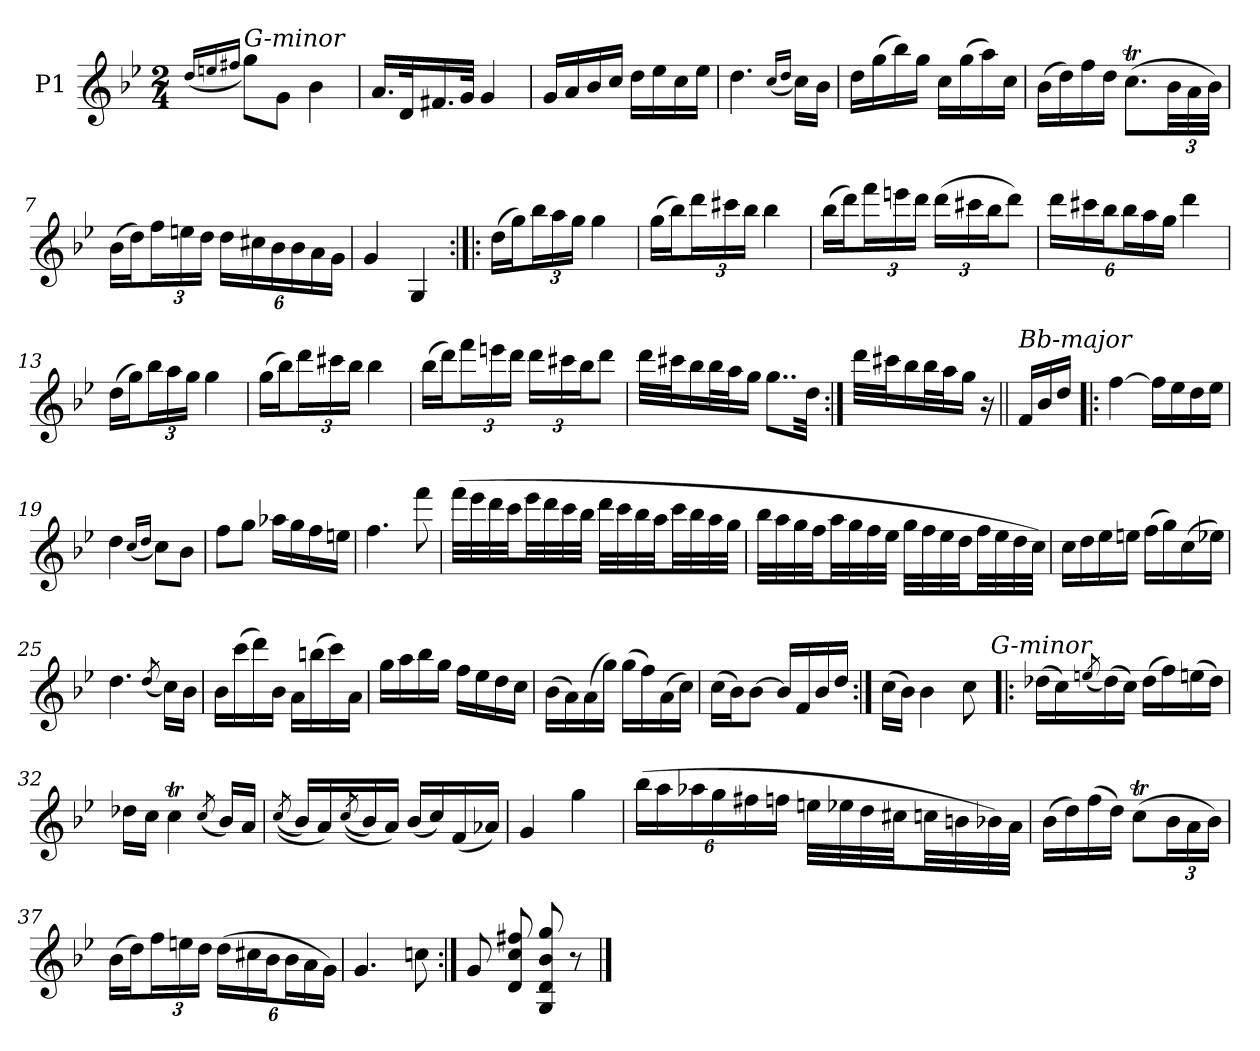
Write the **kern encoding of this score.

**kern
*part1
*staff1
*I"P1
*clefG2
*k[b-e-]
*g:
*M2/4
=1
(16qqdd/LL
16qqeen/
16qqff#X/JJ
!LO:TX:a:i:t=G-minor
8ggL)
8gJ
4b-
=2
16.aLL
32dK
16.f#X
32gJJk
4g
=3
16gLL
16a
16b-
16ccJJ
16ddLL
16ee-
16cc
16ee-JJ
=4
4.dd
(16qqcc/LL
16qqdd/JJ
16ccLL)
16b-JJ
=5
16ddLL
(16gg
16bb-)
16ggJJ
16ccLL
(16gg
16aa)
16ccJJ
=6
(16b-LL
16dd)
16ff
16ddJJ
(8.ccTL
48b-LL
48a
48b-JJJ)
=7
(16b-LL
16ddJ)
24ffL
24een
24ddJJ
24ddLL
24cc#X
24b-
24b-
24a
24gJJ
=8
4g
4G
=9:|!|:
(16ddLL
16ggJ)
24bb-L
24aa
24ggJJ
4gg
=10
(16ggLL
16bb-J)
24dddL
24ccc#X
24bb-JJ
4bb-
=11
(16bb-LL
16dddJ)
24fffL
24eeen
24dddJJ
(24dddLL
24ccc#X
24bb-J
8dddJ)
=12
24dddLL
24ccc#X
24bb-J
24bb-L
24aa
24ggJJ
4ddd
=13
(16ddLL
16ggJ)
24bb-L
24aa
24ggJJ
4gg
=14
(16ggLL
16bb-J)
24dddL
24ccc#X
24bb-JJ
4bb-
=15
(16bb-LL
16dddJ)
24fffL
24eeen
24dddJJ
24dddLL
24ccc#X
24bb-J
8dddJ
=16
32dddLLL
32ccc#XJ
16bb-
32bb-L
32aaJ
16ggJJ
8..ggL
32ddJkk
=:|!
32dddLLL
32ccc#XJ
16bb-
32bb-L
32aaJ
16ggJJ
16r
=17||
!LO:TX:a:i:t=Bb-major
16fLL
16b-
16ddJJ
=18!|:
[4ff
16ffLL]
16ee-
16dd
16ee-JJ
=19
4dd
(16qqcc/LL
16qqdd/JJ
8ccL)
8b-J
=20
8ffL
8ggJ
16aa-XLL
16gg
16ff
16eenJJ
=21
4.ff
8fff
=22
(32fffLLL
32eee-
32ddd
32cccJJ
32eee-LL
32ddd
32ccc
32bb-JJJ
32dddLLL
32ccc
32bb-
32aaJJ
32cccLL
32bb-
32aa
32ggJJJ
=23
32bb-LLL
32aa
32gg
32ffJJ
32aaLL
32gg
32ff
32ee-JJJ
32ggLLL
32ff
32ee-
32ddJJ
32ffLL
32ee-
32dd
32ccJJJ)
=24
16ccLL
16dd
16ee-
16eenJJ
(16ffLL
16gg)
(16cc
16ee-XJJ)
=25
4.dd
(8qdd/
16ccLL)
16b-JJ
=26
16b-LL
(16ccc
16ddd)
16b-JJ
16aLL
(16bbn
16ccc)
16aJJ
=27
16ggLL
16aa
16bb-
16ggJJ
16ffLL
16ee-
16dd
16ccJJ
=28
(16b-LL
16a)
(16a
16ggJJ)
(16ggLL
16ff)
(16a
16ccJJ)
=29
(16ccLL
16b-J)
[8b-J
16b-LL]
16f
16b-
16ddJJ
=30:|!
(16ccLL
16b-JJ)
4b-
8cc
!LO:TX:a:i:t=G-minor
=31!|:
(16dd-XLL
16cc)
(8qeen/
(16dd-)
16ccJJ)
(16dd-LL
16ff)
(16een
16dd-JJ)
=32
16dd-XLL
16ccJJ
4cct
(8qcc/
16b-LL)
16aJJ
=33
((8qcc/
16b-LL)
16a)
((8qcc/
16b-)
16aJJ)
(16b-LL
16cc)
(16f
16a-XJJ)
=34
4g
4gg
=35
(24bb-LL
24aa
24aa-X
24gg
24ff#X
24ffnJJ
32eenLLL
32ee-X
32dd
32cc#XJJ
32ccnLL
32bn
32b-X)
32aJJJ
=36
(16b-LL
16dd)
(16ff
16ddJJ)
(8ccTL
24b-L
24a
24b-JJ)
=37
(16b-LL
16ddJ)
24ffL
24een
24ddJJ
(24ddLL
24cc#X
24b-J
24b-L
24a
24gJJ)
=38
4.g
8ccn
=39:|!
8g
8d 8cc 8ff#X
8G 8d 8b- 8gg
8r
==
*-
